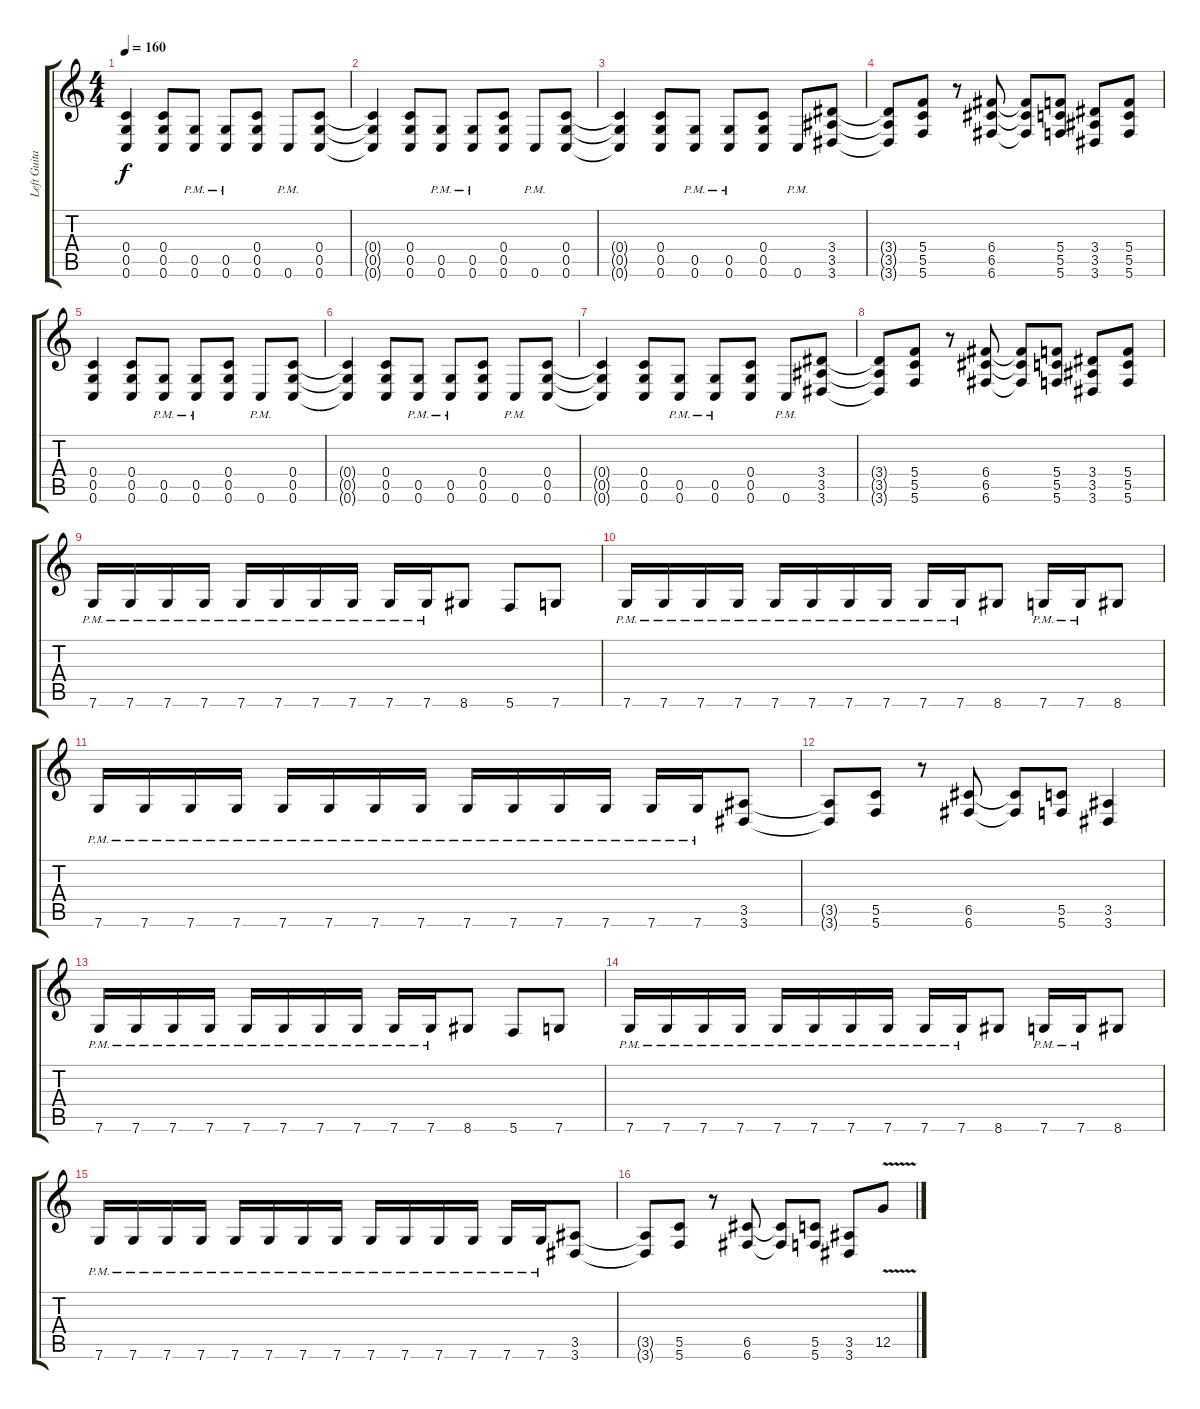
\track ("Left Guitar" "Left Guita") {instrument distortionguitar}
\staff {score tabs}
\tuning (D4 A3 F3 C3 G2 C2) {hide}
\ts (4 4)
\tempo 160
\clef g2
\ks c
(0.4 0.5 0.6).4{dy f} (0.4 0.5 0.6).8 (0.5{pm} 0.6{pm}).8 (0.5{pm} 0.6{pm}).8 (0.4 0.5 0.6).8 0.6{pm}.8 (0.4 0.5 0.6).8 |
(0.4{t} 0.5{t} 0.6{t}).4 (0.4 0.5 0.6).8 (0.5{pm} 0.6{pm}).8 (0.5{pm} 0.6{pm}).8 (0.4 0.5 0.6).8 0.6{pm}.8 (0.4 0.5 0.6).8 |
(0.4{t} 0.5{t} 0.6{t}).4 (0.4 0.5 0.6).8 (0.5{pm} 0.6{pm}).8 (0.5{pm} 0.6{pm}).8 (0.4 0.5 0.6).8 0.6{pm}.8 (3.4 3.5 3.6).8 |
(3.4{t} 3.5{t} 3.6{t}).8 (5.4 5.5 5.6).8 r.8 (6.4 6.5 6.6).8 (6.4{t} 6.5{t} 6.6{t}).8 (5.4 5.5 5.6).8 (3.4 3.5 3.6).8 (5.4 5.5 5.6).8 |
(0.4 0.5 0.6).4 (0.4 0.5 0.6).8 (0.5{pm} 0.6{pm}).8 (0.5{pm} 0.6{pm}).8 (0.4 0.5 0.6).8 0.6{pm}.8 (0.4 0.5 0.6).8 |
(0.4{t} 0.5{t} 0.6{t}).4 (0.4 0.5 0.6).8 (0.5{pm} 0.6{pm}).8 (0.5{pm} 0.6{pm}).8 (0.4 0.5 0.6).8 0.6{pm}.8 (0.4 0.5 0.6).8 |
(0.4{t} 0.5{t} 0.6{t}).4 (0.4 0.5 0.6).8 (0.5{pm} 0.6{pm}).8 (0.5{pm} 0.6{pm}).8 (0.4 0.5 0.6).8 0.6{pm}.8 (3.4 3.5 3.6).8 |
(3.4{t} 3.5{t} 3.6{t}).8 (5.4 5.5 5.6).8 r.8 (6.4 6.5 6.6).8 (6.4{t} 6.5{t} 6.6{t}).8 (5.4 5.5 5.6).8 (3.4 3.5 3.6).8 (5.4 5.5 5.6).8 |
7.6{pm}.16 7.6{pm}.16 7.6{pm}.16 7.6{pm}.16 7.6{pm}.16 7.6{pm}.16 7.6{pm}.16 7.6{pm}.16 7.6{pm}.16 7.6{pm}.16 8.6.8 5.6.8 7.6.8 |
7.6{pm}.16 7.6{pm}.16 7.6{pm}.16 7.6{pm}.16 7.6{pm}.16 7.6{pm}.16 7.6{pm}.16 7.6{pm}.16 7.6{pm}.16 7.6{pm}.16 8.6.8 7.6{pm}.16 7.6{pm}.16 8.6.8 |
7.6{pm}.16 7.6{pm}.16 7.6{pm}.16 7.6{pm}.16 7.6{pm}.16 7.6{pm}.16 7.6{pm}.16 7.6{pm}.16 7.6{pm}.16 7.6{pm}.16 7.6{pm}.16 7.6{pm}.16 7.6{pm}.16 7.6{pm}.16 (3.5 3.6).8 |
(3.5{t} 3.6{t}).8 (5.5 5.6).8 r.8 (6.5 6.6).8 (6.5{t} 6.6{t}).8 (5.5 5.6).8 (3.5 3.6).4 |
7.6{pm}.16 7.6{pm}.16 7.6{pm}.16 7.6{pm}.16 7.6{pm}.16 7.6{pm}.16 7.6{pm}.16 7.6{pm}.16 7.6{pm}.16 7.6{pm}.16 8.6.8 5.6.8 7.6.8 |
7.6{pm}.16 7.6{pm}.16 7.6{pm}.16 7.6{pm}.16 7.6{pm}.16 7.6{pm}.16 7.6{pm}.16 7.6{pm}.16 7.6{pm}.16 7.6{pm}.16 8.6.8 7.6{pm}.16 7.6{pm}.16 8.6.8 |
7.6{pm}.16 7.6{pm}.16 7.6{pm}.16 7.6{pm}.16 7.6{pm}.16 7.6{pm}.16 7.6{pm}.16 7.6{pm}.16 7.6{pm}.16 7.6{pm}.16 7.6{pm}.16 7.6{pm}.16 7.6{pm}.16 7.6{pm}.16 (3.5 3.6).8 |
(3.5{t} 3.6{t}).8 (5.5 5.6).8 r.8 (6.5 6.6).8 (6.5{t} 6.6{t}).8 (5.5 5.6).8 (3.5 3.6).8 12.5{v}.8
